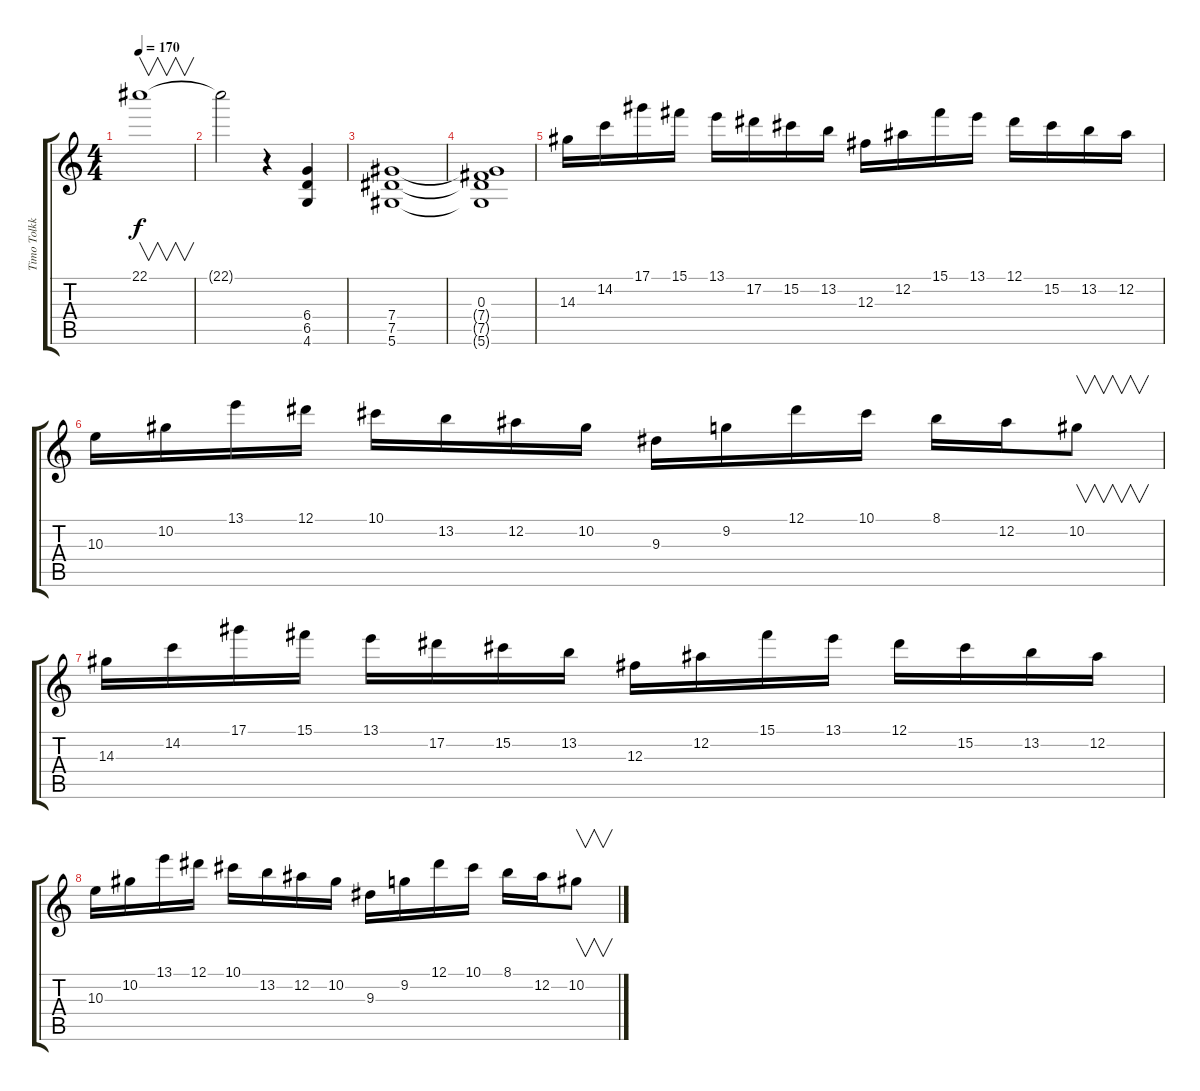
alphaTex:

\track ("Timo Tolkki (Lead Guitar)" "Timo Tolkk") {instrument overdrivenguitar}
\staff {score tabs}
\tuning (Eb4 Bb3 Gb3 Db3 Ab2 Eb2) {hide}
\ts (4 4)
\tempo 170
\clef g2
\ks c
22.1.1{v dy f} |
22.1{t}.2 r.4 (6.4 6.5 4.6).4 |
(7.4 7.5 5.6).1 |
(0.3 7.4{t} 7.5{t} 5.6{t}).1 |
14.3.16 14.2.16 17.1.16 15.1.16 13.1.16 17.2.16 15.2.16 13.2.16 12.3.16 12.2.16 15.1.16 13.1.16 12.1.16 15.2.16 13.2.16 12.2.16 |
10.3.16 10.2.16 13.1.16 12.1.16 10.1.16 13.2.16 12.2.16 10.2.16 9.3.16 9.2.16 12.1.16 10.1.16 8.1.16 12.2.16 10.2.8{v} |
14.3.16 14.2.16 17.1.16 15.1.16 13.1.16 17.2.16 15.2.16 13.2.16 12.3.16 12.2.16 15.1.16 13.1.16 12.1.16 15.2.16 13.2.16 12.2.16 |
10.3.16 10.2.16 13.1.16 12.1.16 10.1.16 13.2.16 12.2.16 10.2.16 9.3.16 9.2.16 12.1.16 10.1.16 8.1.16 12.2.16 10.2.8{v}
